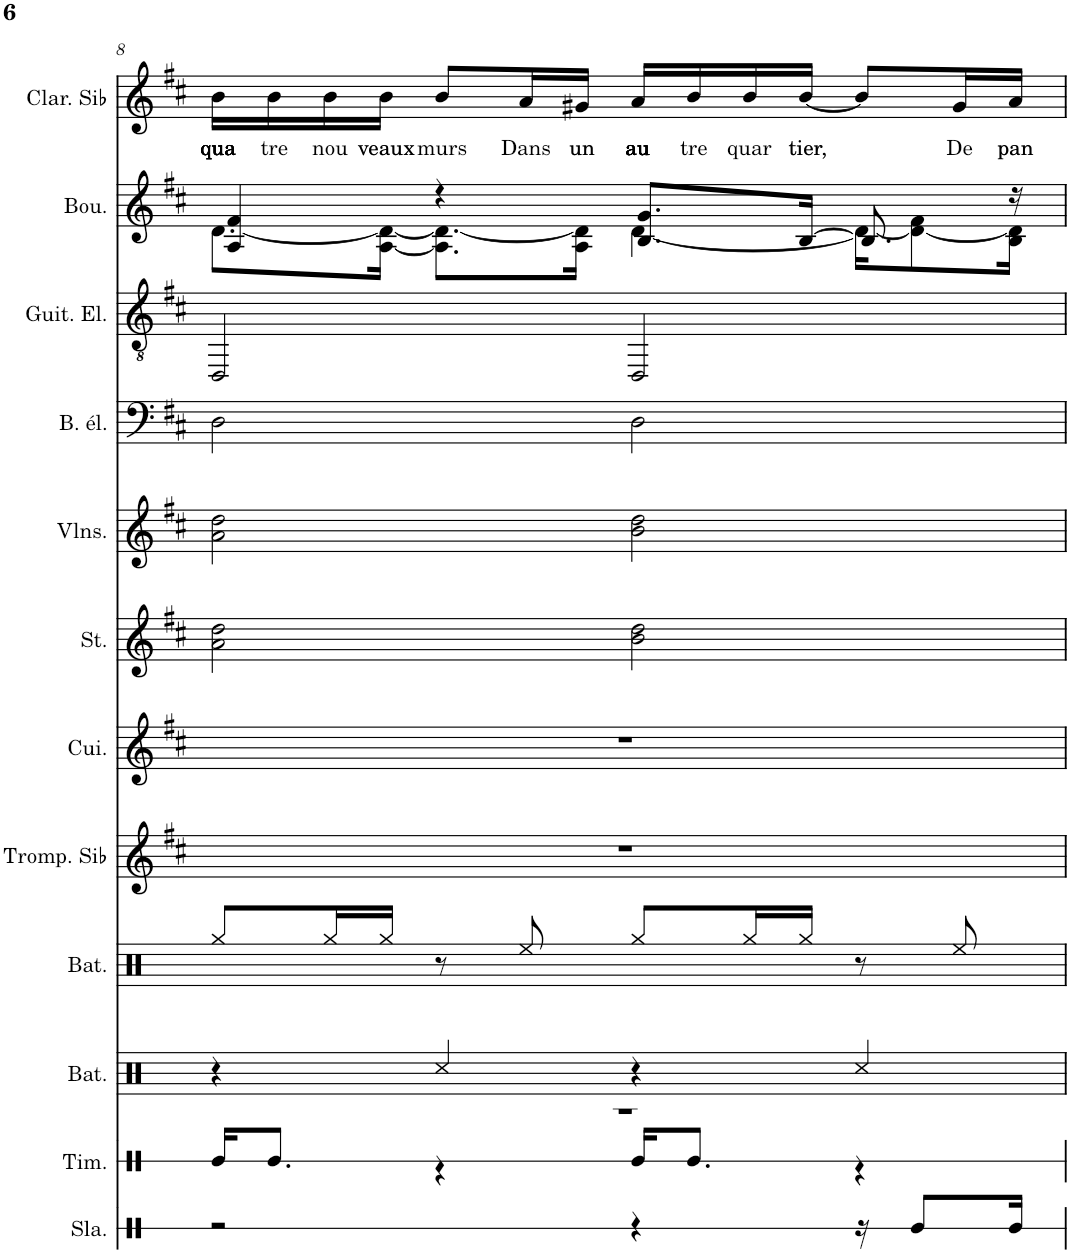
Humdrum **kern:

**kern	**kern	**kern	**kern	**kern	**kern	**kern	**kern	**kern	**kern	**kern	**kern	**text
*part12	*part11	*part10	*part9	*part8	*part7	*part6	*part5	*part4	*part3	*part2	*part1	*part1
*staff12	*staff11	*staff10	*staff9	*staff8	*staff7	*staff6	*staff5	*staff4	*staff3	*staff2	*staff1	*staff1
*I"Slap	*I"Timbre	*I"Batterie	*I"Batterie	*I"Trompette en Sib	*I"Cuivres	*I"Cordes	*I"Violons	*I"Basse électrique	*I"Guitare électrique	*I"Bouzouki (3 chœurs)	*I"Clarinette en Sib	*
*I'Sla.	*I'Tim.	*I'Bat.	*I'Bat.	*I'Tromp. Sib	*I'Cui.	*	*I'Vlns.	*I'B. él.	*I'Guit. El.	*I'Bou.	*I'Clar. Sib	*
!!LO:PB:g=z
*clefX	*clefX	*clefX	*clefX	*clefG2	*clefG2	*clefG2	*clefG2	*clefF4	*clefGv2	*clefG2	*clefG2	*
*	*	*	*	*Trd1c2	*	*	*	*Trd7c12	*	*	*Trd1c2	*
*k[]	*k[f#c#]	*k[f#c#]	*k[f#c#]	*k[f#c#]	*k[f#c#]	*k[f#c#]	*k[f#c#]	*k[f#c#]	*k[f#c#]	*k[f#c#]	*k[f#c#]	*
*M4/4	*M4/4	*M4/4	*M4/4	*M4/4	*M4/4	*M4/4	*M4/4	*M4/4	*M4/4	*M4/4	*M4/4	*
=8	=8	=8	=8	=8	=8	=8	=8	=8	=8	=8	=8	=8
*	*^	*	*	*	*	*	*	*	*	*^	*	*
!	!	!	!	!	!	!	!	!	!	!	!	!	!	!LO:LY:b
2r	1r	16Re/KL	4r	8Rgg/L	1r	1r	2a\ 2dd\	2a\ 2dd\	2D\	2DD/	4A/ 4f#/	[8.d\L	16b\LL	qua
!	!	!	!	!	!	!	!	!	!	!	!	!	!	!LO:LY:b
.	.	8.Re/J	.	.	.	.	.	.	.	.	.	.	16b\	tre
!	!	!	!	!	!	!	!	!	!	!	!	!	!	!LO:LY:b
.	.	.	.	16Rgg/L	.	.	.	.	.	.	.	.	16b\	nou
!	!	!	!	!	!	!	!	!	!	!	!	!	!	!LO:LY:b
.	.	.	.	16Rgg/JJ	.	.	.	.	.	.	.	[16A\ 16d\_Jk	16b\JJ	veaux
!	!	!	!	!	!	!	!	!	!	!	!	!	!	!LO:LY:b
.	.	4r	4Rcc/	8r	.	.	.	.	.	.	4r	8.A\] 8.d\_L	8b/L	murs
!	!	!	!	!	!	!	!	!	!	!	!	!	!	!LO:LY:b
.	.	.	.	8Ree/	.	.	.	.	.	.	.	.	16a/L	Dans
!	!	!	!	!	!	!	!	!	!	!	!	!	!	!LO:LY:b
.	.	.	.	.	.	.	.	.	.	.	.	16A\ 16d\]Jk	16g#X/JJ	un
!	!	!	!	!	!	!	!	!	!	!	!	!	!	!LO:LY:b
4r	.	16Re/KL	4r	8Rgg/L	.	.	2b\ 2dd\	2b\ 2dd\	2D\	2DD/	8.B/ 8.g/L	[4d\	16a/LL	au
!	!	!	!	!	!	!	!	!	!	!	!	!	!	!LO:LY:b
.	.	8.Re/J	.	.	.	.	.	.	.	.	.	.	16b/	tre
!	!	!	!	!	!	!	!	!	!	!	!	!	!	!LO:LY:b
.	.	.	.	16Rgg/L	.	.	.	.	.	.	.	.	16b/	quar
!	!	!	!	!	!	!	!	!	!	!	!	!	!	!LO:LY:b
.	.	.	.	16Rgg/JJ	.	.	.	.	.	.	[16B/Jk	.	[16b/JJ	tier,
16r	.	4r	4Rcc/	8r	.	.	.	.	.	.	8.B/]	16d\KL_	8b/L]	.
8Re/L	.	.	.	.	.	.	.	.	.	.	.	8d\_ 8f#\	.	.
!	!	!	!	!	!	!	!	!	!	!	!	!	!	!LO:LY:b
.	.	.	.	8Ree/	.	.	.	.	.	.	.	.	16g#/L	De
!	!	!	!	!	!	!	!	!	!	!	!	!	!	!LO:LY:b
16Re/Jk	.	.	.	.	.	.	.	.	.	.	16r	16B\ 16d\]Jk	16a/JJ	pan
*	*v	*v	*	*	*	*	*	*	*	*	*v	*v	*	*
=	=	=	=	=	=	=	=	=	=	=	=	=
*-	*-	*-	*-	*-	*-	*-	*-	*-	*-	*-	*-	*-
